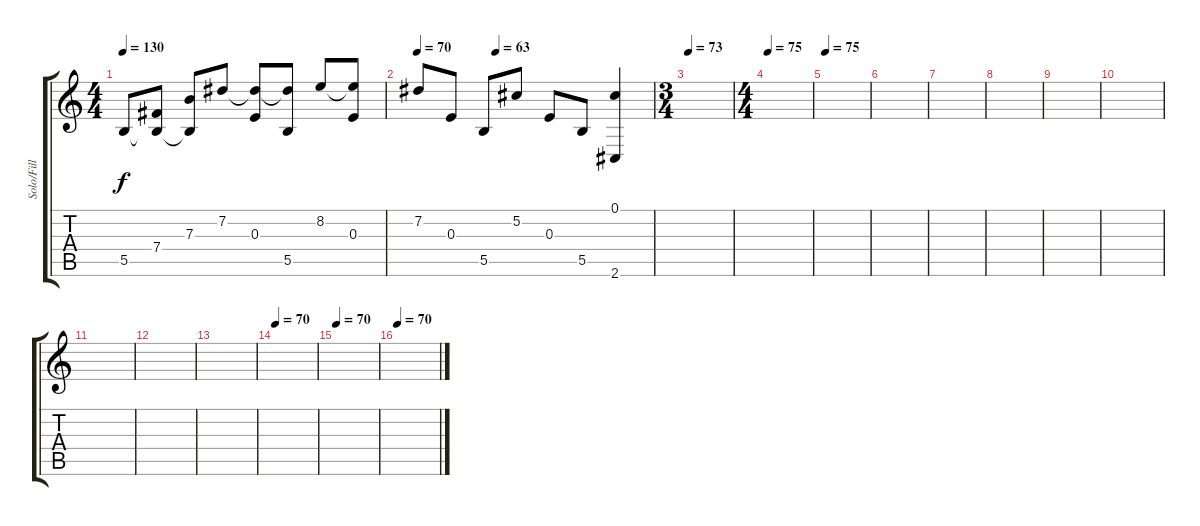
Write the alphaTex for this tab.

\track ("Solo/Fill Guitar" "Solo/Fill ") {instrument distortionguitar}
\staff {score tabs}
\tuning (Db4 Ab3 E3 B2 Gb2 B1) {hide}
\ts (4 4)
\tempo 130
\clef g2
\ks c
5.5.8{dy f} (7.4 5.5{t}).8 (7.3 5.5{t}).8 7.2.8 (7.2{t} 0.3).8 (7.2{t} 5.5).8 8.2.8 (8.2{t} 0.3).8 |
\tempo 65
\tempo (63 0.3333333333333333)
\tempo 70
7.2.8 0.3.8 5.5.8 5.2.8 0.3.8 5.5.8 (0.1 2.6).4 |
\ts (3 4)
\tempo 73
|
\ts (4 4)
\tempo 75
|
\tempo 75
|
|
|
|
|
|
|
|
|
\tempo 71
\tempo 70
|
\tempo 70
|
\tempo 70
